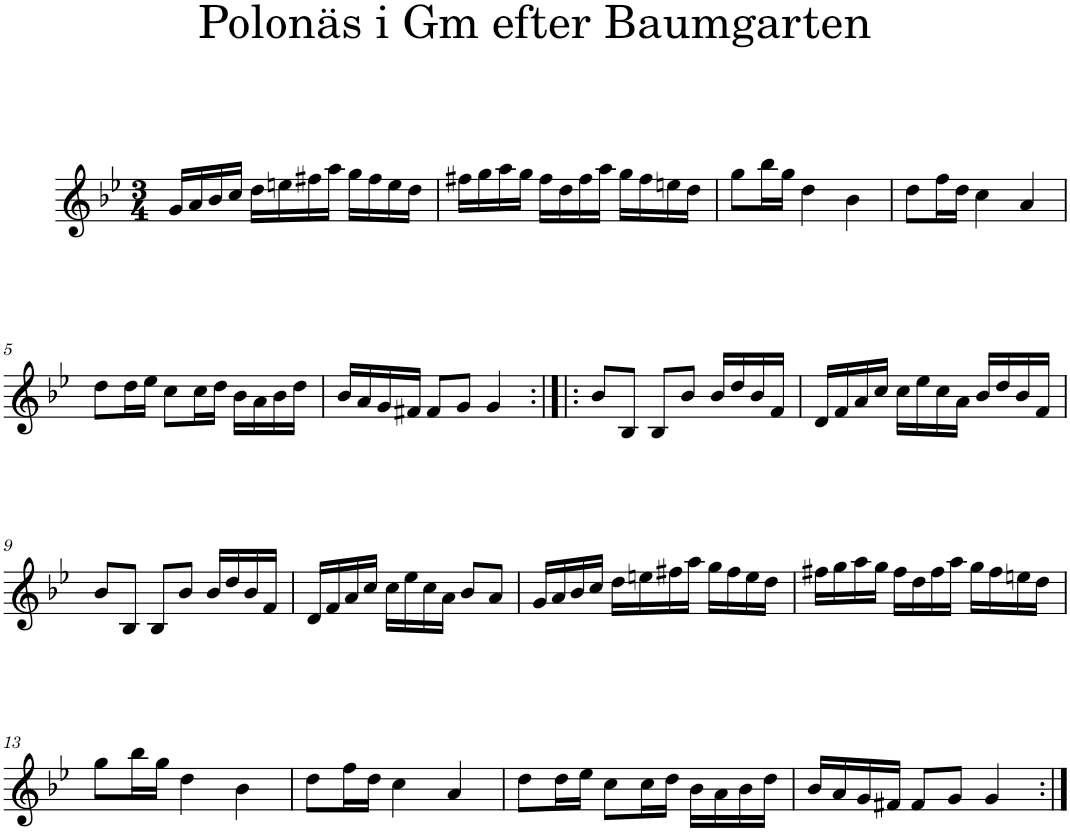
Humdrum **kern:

**kern
*part1
*staff1
*I"Piano
*I'Pno
*clefG2
*k[b-e-]
*g:
*M3/4
=1
16g/LL
16a/
16b-/
16cc/JJ
16dd\LL
16een\
16ff#X\
16aa\JJ
16gg\LL
16ff#\
16ee\
16dd\JJ
=2
16ff#X\LL
16gg\
16aa\
16gg\JJ
16ff#\LL
16dd\
16ff#\
16aa\JJ
16gg\LL
16ff#\
16een\
16dd\JJ
=3
8gg\L
16bb-\L
16gg\JJ
4dd\
4b-\
=4
8dd\L
16ff\L
16dd\JJ
4cc\
4a/
!!LO:LB:g=z
=5
8dd\L
16dd\L
16ee-\JJ
8cc\L
16cc\L
16dd\JJ
16b-\LL
16a\
16b-\
16dd\JJ
=6
16b-/LL
16a/
16g/
16f#X/JJ
8f#/L
8g/J
4g/
=7:|!|:
8b-/L
8B-/J
8B-/L
8b-/J
16b-/LL
16dd/
16b-/
16f/JJ
=8
16d/LL
16f/
16a/
16cc/JJ
16cc\LL
16ee-\
16cc\
16a\JJ
16b-/LL
16dd/
16b-/
16f/JJ
!!LO:LB:g=z
=9
8b-/L
8B-/J
8B-/L
8b-/J
16b-/LL
16dd/
16b-/
16f/JJ
=10
16d/LL
16f/
16a/
16cc/JJ
16cc\LL
16ee-\
16cc\
16a\JJ
8b-/L
8a/J
=11
16g/LL
16a/
16b-/
16cc/JJ
16dd\LL
16een\
16ff#X\
16aa\JJ
16gg\LL
16ff#\
16ee\
16dd\JJ
=12
16ff#X\LL
16gg\
16aa\
16gg\JJ
16ff#\LL
16dd\
16ff#\
16aa\JJ
16gg\LL
16ff#\
16een\
16dd\JJ
!!LO:LB:g=z
=13
8gg\L
16bb-\L
16gg\JJ
4dd\
4b-\
=14
8dd\L
16ff\L
16dd\JJ
4cc\
4a/
=15
8dd\L
16dd\L
16ee-\JJ
8cc\L
16cc\L
16dd\JJ
16b-\LL
16a\
16b-\
16dd\JJ
=16
16b-/LL
16a/
16g/
16f#X/JJ
8f#/L
8g/J
4g/
=:|!
*-
